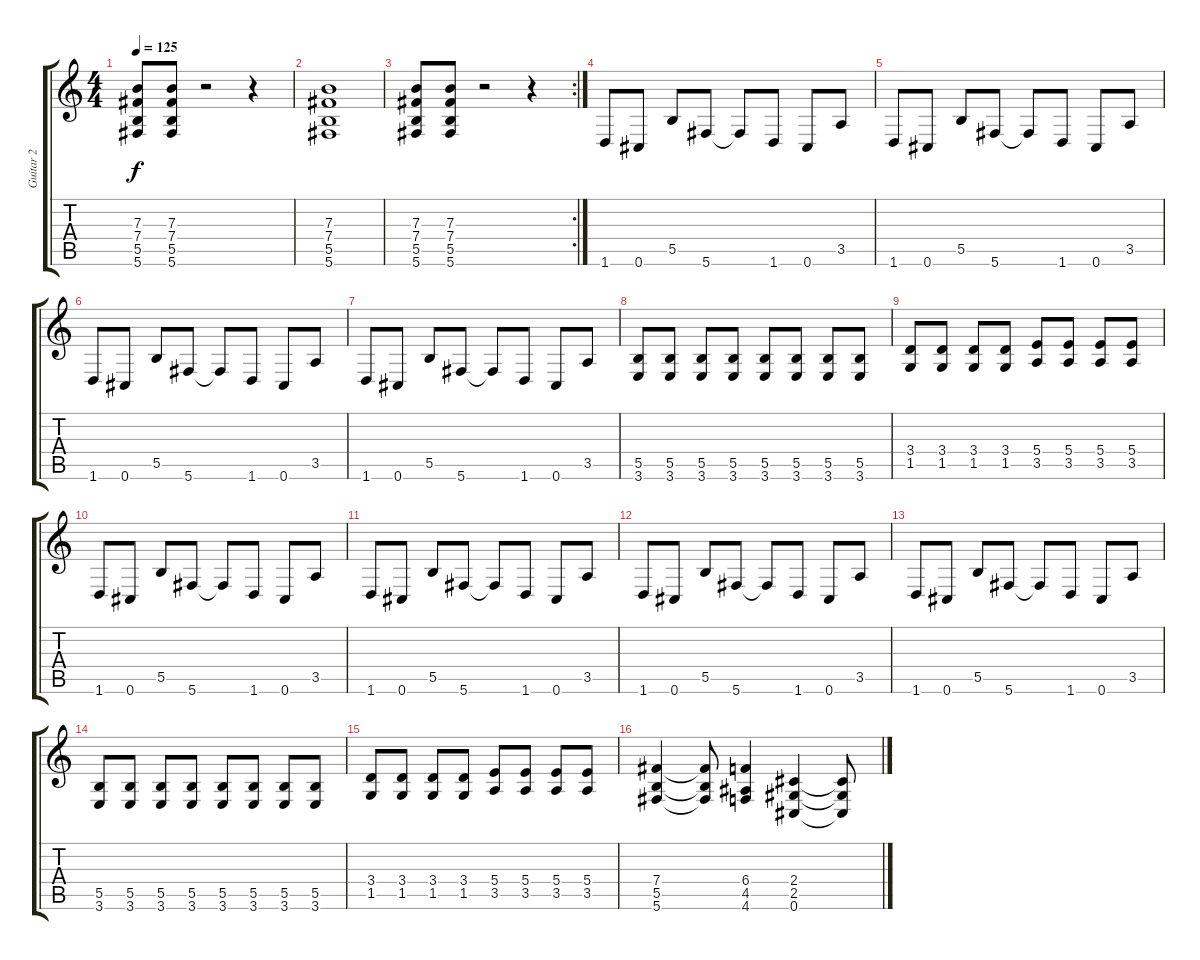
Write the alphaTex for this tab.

\track ("Guitar 2" "Guitar 2") {instrument distortionguitar}
\staff {score tabs}
\tuning (Db4 Ab3 E3 B2 Gb2 Db2) {hide}
\ts (4 4)
\tempo 125
\clef g2
\ks c
(7.3 7.4 5.5 5.6).8{dy f} (7.3 7.4 5.5 5.6).8 r.2 r.4 |
(7.3 7.4 5.5 5.6).1 |
\rc 2
(7.3 7.4 5.5 5.6).8 (7.3 7.4 5.5 5.6).8 r.2 r.4 |
1.6.8 0.6.8 5.5.8 5.6.8 5.6{t}.8 1.6.8 0.6.8 3.5.8 |
1.6.8 0.6.8 5.5.8 5.6.8 5.6{t}.8 1.6.8 0.6.8 3.5.8 |
1.6.8 0.6.8 5.5.8 5.6.8 5.6{t}.8 1.6.8 0.6.8 3.5.8 |
1.6.8 0.6.8 5.5.8 5.6.8 5.6{t}.8 1.6.8 0.6.8 3.5.8 |
(5.5 3.6).8 (5.5 3.6).8 (5.5 3.6).8 (5.5 3.6).8 (5.5 3.6).8 (5.5 3.6).8 (5.5 3.6).8 (5.5 3.6).8 |
(3.4 1.5).8 (3.4 1.5).8 (3.4 1.5).8 (3.4 1.5).8 (5.4 3.5).8 (5.4 3.5).8 (5.4 3.5).8 (5.4 3.5).8 |
1.6.8 0.6.8 5.5.8 5.6.8 5.6{t}.8 1.6.8 0.6.8 3.5.8 |
1.6.8 0.6.8 5.5.8 5.6.8 5.6{t}.8 1.6.8 0.6.8 3.5.8 |
1.6.8 0.6.8 5.5.8 5.6.8 5.6{t}.8 1.6.8 0.6.8 3.5.8 |
1.6.8 0.6.8 5.5.8 5.6.8 5.6{t}.8 1.6.8 0.6.8 3.5.8 |
(5.5 3.6).8 (5.5 3.6).8 (5.5 3.6).8 (5.5 3.6).8 (5.5 3.6).8 (5.5 3.6).8 (5.5 3.6).8 (5.5 3.6).8 |
(3.4 1.5).8 (3.4 1.5).8 (3.4 1.5).8 (3.4 1.5).8 (5.4 3.5).8 (5.4 3.5).8 (5.4 3.5).8 (5.4 3.5).8 |
(7.4 5.5 5.6).4 (7.4{t} 5.5{t} 5.6{t}).8 (6.4 4.5 4.6).4 (2.4 2.5 0.6).4 (2.4{t} 2.5{t} 0.6{t}).8
